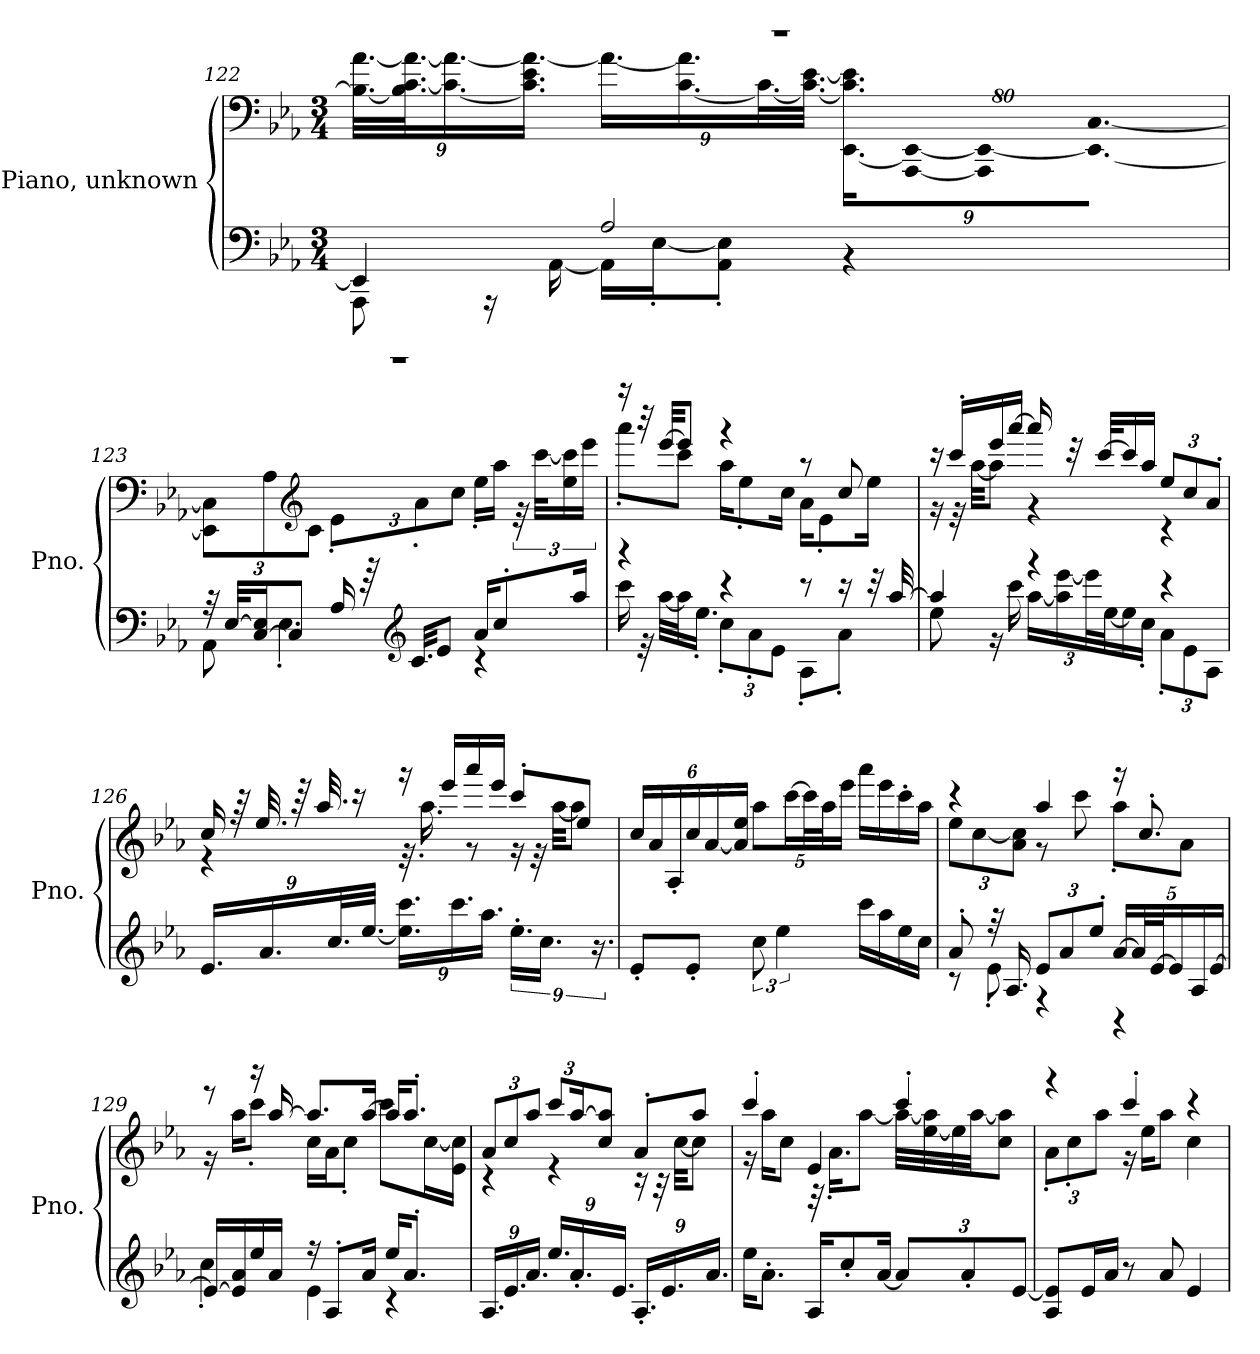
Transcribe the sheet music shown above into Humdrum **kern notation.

**kern	**kern
*part1	*part1
*staff2	*staff1
*I"Piano, unknown	*
*I'Pno.	*
*clefF4	*clefF4
*k[b-e-a-]	*k[b-e-a-]
*M3/4	*M3/4
=122	=122
*^	*^
*	*	*	*Xbrackettup
4EE-/]	8AAA-\	2.r	36.B-\_ [36.a-\LLL
.	.	.	36.B-\] [36.c\ 36.a-\_J
.	.	.	18.c\_ 18.a-\_
.	16r	.	.
.	.	.	18.c\] 18.e-\ 18.a-\_JJ
.	[16AA-\	.	.
2A-/	16AA-\LL]	.	18.a-\LL_
.	[16E-'\J	.	.
.	.	.	[18.c\ 18.a-\]
.	8AA-\' 8E-\]'J	.	.
.	.	.	36.c\L_
.	.	.	36.c\_ [36.e-\JJJ
.	4r	.	[18.EE-\ 18.c\] 18.e-\]KL
!	!	!	!LO:N:vis=8
.	.	.	[640%71AAA-\ 640%71EE-\_
!	!	!	!LO:N:vis=64
.	.	.	640%9AAA-\] 640%9EE-\_KLL
.	.	.	36.EE-\_ [36.C\JJJ
!!LO:LB:g=z	!!
=123	=123	=123	=123
32r	8AA-\	2.r	12EE-\] 12C\]L
[32E-/KLL	.	.	.
[16C/ 16E-/]J	.	.	.
.	.	.	12A-\
8C/J]	4.E-'\	.	.
*	*	*clefG2	*
.	.	.	12c\J
16A-/	.	.	12e-'\L
64r	.	.	.
*clefG2	*	*	*
32.c/KKL	.	.	.
.	.	.	12a-'\
8e-/J	.	.	.
.	.	.	12cc\J
16a-/KL	4r	.	16ee-'\LL
8cc'/	.	.	16aa-\JJ
*	*	*	*brackettup
.	.	.	48r
.	.	.	[48ccc\KLL
.	.	.	24ee-\ 24ccc\]
16aa-/Jk	.	.	.
.	.	.	24eee-\JJ
=124	=124	=124	=124
4r	16ccc\	16r	8aaa-'\L
.	32r	32r	.
.	[32aa-\LLL	[32eee-/KKL	.
.	32aa-\J]	8eee-/J]	8ccc\J
.	16.ee-'\JJ	.	.
*	*Xbrackettup	*	*
4r	12cc'\L	4r	16aa-\KL
.	.	.	8ee-'\
.	12a-'\	.	.
.	12e-\J	.	.
.	.	.	16cc\Jk
8r	8A-'\L	8r	16a-\KL
.	.	.	8e-'\
16r	8a-'\J	8cc/	.
32r	.	.	16ee-\Jk
[32aa-/	.	.	.
!!LO:LB:g=z	!!
=125	=125	=125	=125
4aa-/]	8ee-\	16r	16r
.	.	16ccc'/LL	32r
.	.	.	[32aa-\KKL
.	16r	16eee-/	8aa-\J]
.	16ccc\	[16aaa-/JJ	.
4r	[24aa-\LL	16aaa-/]	4r
.	24aa-\] [24eee-\	.	.
.	.	32r	.
.	48eee-\L]	.	.
.	.	[32ccc/KLL	.
.	[48ee-\J	.	.
.	16ee-\]	16ccc/]	.
.	16cc'\JJ	16aa-/JJ	.
*	*	*Xbrackettup	*
4r	12a-'\L	12ee-/L	4r
.	12e-\	12cc/	.
.	12A-\J	12a-'/J	.
*v	*v	*	*
=126	=126	=126
*brackettup	*	*
18.e-/LL	16cc/	4r
.	64r	.
.	32.ee-/	.
18.a-/	.	.
.	64r	.
.	32.aa-/	.
36.cc/L	.	.
.	16r	.
[36.ee-/JJJ	.	.
18.ee-\] 18.ccc\LL	16r	32r
.	.	16.aa-'\
.	16eee-/LL	.
18.ccc\	.	.
.	16aaa-/	8r
18.aa-\JJ	.	.
.	16eee-/JJ	.
18.ee-'\LL	8ccc'/L	16r
.	.	32r
18.cc\JJ	.	.
.	.	[32aa-\KKL
.	8ee-/J	8aa-\J]
18.r	.	.
*	*v	*v
!!LO:LB:g=z
=127	=127
8e-'/L	24cc/LL
.	24a-/
.	24A-'/
8e-'/J	24cc/
.	[24a-/
.	24a-/] 24ee-/JJ
12cc\	10aa-\L
6ee-\	.
.	[20ccc\L
.	40ccc\L]
.	40aa-\J
.	20eee-\JJ
16ccc\LL	16aaa-\LL
16aa-\	16eee-\
16ee-\	16ccc'\
16cc\JJ	16aa-\JJ
=128	=128
*^	*^
8a-'/	8r	4r	12ee-\L
.	.	.	[12cc\
32r	8e-'\	.	.
16.A-/	.	.	.
.	.	.	12a-\ 12cc\]J
*Xbrackettup	*	*	*
12e-/L	4r	4aa-/	8r
12a-/	.	.	.
.	.	.	8ccc\
12ee-'/J	.	.	.
[20a-/LL	4r	16r	8aa-'\L
40a-/L]	.	.	.
.	.	8.cc'/	.
[40e-/J	.	.	.
20e-/]	.	.	.
.	.	.	8a-\J
20A-/	.	.	.
[20e-/JJ	.	.	.
!!LO:LB:g=z	!!
=129	=129	=129	=129
16e-/LL_	4cc'\	8r	16r
16e-/] 16a-/	.	.	16aa-\KL
16ee-/	.	16r	8ccc'\J
16a-/JJ	.	[16aa-/	.
16r	4e-\	8.aa-/L]	16cc\LL
8A-'/L	.	.	16a-\J
.	.	.	8cc'\J
16a-/Jk	.	[16aa-/Jk	.
16ee-/KL	4r	16aa-/KL]	8ccc\L
8.a-'/J	.	8.aa-'/J	.
.	.	.	[16cc\L
.	.	.	16e-\ 16cc\]JJ
*v	*v	*	*
=130	=130	=130
18.A-/LL	12a-/L	4r
18.e-/	12cc/	.
18.a-/JJ	12aa-/J	.
18.ee-/LL	12ccc/L	4r
18.a-'/	[24aa-/K	.
.	8cc/ 8aa-/]J	.
18.e-/JJ	.	.
18.A-'/LL	8a-'/L	16r
.	.	32r
18.e-/	.	.
.	.	[32cc\KKL
.	8aa-/J	8cc\J]
18.a-/JJ	.	.
!!LO:LB:g=z	!!
=131	=131	=131
16ee-\KL	4ccc'/	16r
8.a-'\J	.	16aa-\KL
.	.	8cc\J
16A-/KL	4e-/	32r
.	.	16.a-'\KL
8cc'/	.	.
.	.	[8aa-\J
[16a-/Jk	.	.
12a-/L]	4ccc'/	32aa-\LLL_
.	.	[32ee-\ 32aa-\]
.	.	32ee-\]
12a-'/	.	.
.	.	[32aa-\JJ
.	.	8cc\ 8aa-\]J
[12e-/J	.	.
=132	=132	=132
8A-/ 8e-/]L	4r	12a-'\L
.	.	12cc'\
16e-/L	.	.
.	.	12aa-\J
16a-/JJ	.	.
8r	4ccc'/	16r
.	.	16ee-\KL
8a-/	.	8aa-\J
4e-/	4r	4cc\
*	*v	*v
=	=
*-	*-
